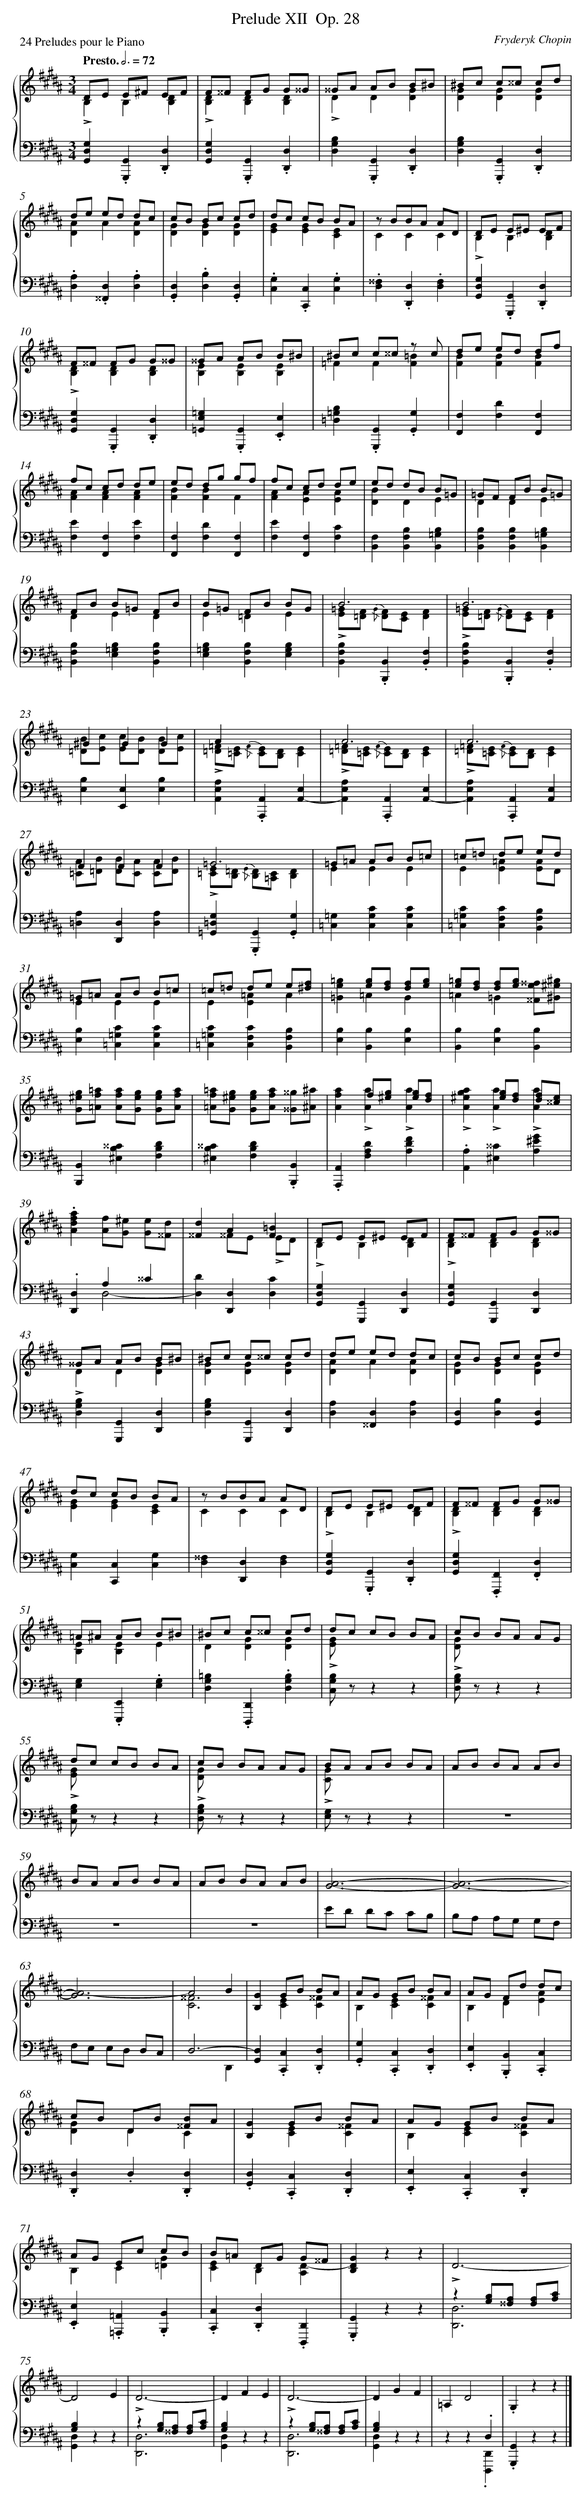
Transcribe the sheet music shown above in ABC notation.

X:1
T: Prelude XII	 Op. 28
C: Fryderyk Chopin
L: 1/4
M: 3/4
P: 24 Preludes pour le Piano
Q: "Presto." 3/4=72
%%staves {1 2}
V: 1 clef=treble
V: 2 clef=bass
K: B
[V:1] D/E/ E/^F/ E/F/ & !accent!B,B,[DB,] |
[V:2] [G,D,G,,].[G,,G,,,].[D,D,,] |
[V:1] F/^^F/ F/G/ G/^^G/ & !accent![DB,][DB,][DB,] |
[V:2] [G,D,G,,].[G,,G,,,].[D,D,,] |
[V:1] ^^G/A/ A/B/ B/^B/ & !accent!DD[GD] |
[V:2] [B,G,D,].[G,,G,,,].[D,D,,] |
[V:1] ^B/c/ c/^^c/ c/d/ & [GD][GD][GD] |
[V:2] [B,G,D,].[G,,G,,,].[D,D,,] |
[V:1] d/e/ e/d/ d/c/ & [AD]A[AD] |
[V:2] .[A,D,].[D,^^F,,].[A,D,] |
[V:1] c/B/ B/c/ c/d/ & [GD][GD][GD] |
[V:2] .[D,G,,].[B,D,].[D,G,,] |
[V:1] d/c/ c/B/ B/A/ & [GE][GE][EC] |
[V:2] .[G,C,].[C,C,,].[G,C,] |
[V:1] z/ B/B/A/ A/D/ & CCC |
[V:2] .[^^F,D,].[D,D,,].[F,D,] |
[V:1] D/E/ E/^E/ E/F/ & !accent!B,B,[DB,] |
[V:2] [G,D,G,,].[G,,G,,,].[D,D,,] |
[V:1] F/^^F/ F/G/ G/^^G/ & !accent![DB,][DB,][DB,] |
[V:2] [G,D,G,,].[G,,G,,,].[D,D,,] |
[V:1] ^^G/A/ A/B/ B/^B/ & [EB,][EB,][EB,] |
[V:2] [=G,E,=G,,].[G,,G,,,].[E,E,,] |
[V:1] ^B/c/ c/^^c/ z/ c/ & =FF[=BF] |
[V:2] [B,=G,=D,].[G,,G,,,].[G,G,,] |
[V:1] d/e/ e/d/ d/f/ & [BF][BF][BF] |
[V:2] [F,F,,][DF,][F,F,,] |
[V:1] f/c/ c/d/ d/e/ & [AF][AF][AF] |
[V:2] [EF,][F,F,,][EF,] |
[V:1] e/d/ d/g/ g/f/ & [BF][BF]F |
[V:2] [F,F,,][DF,][F,F,,] |
[V:1] f/c/ c/d/ d/e/ & [AF][AE][AE] |
[V:2] [EF,][F,F,,][CF,] |
[V:1] e/d/ d/B/ B/=G/ & [BD]DE |
[V:2] [F,B,,][B,F,B,,][B,=G,B,,] |
[V:1] =G/F/ F/B/ B/=G/ & DDE |
[V:2] [B,F,B,,][B,F,B,,][B,=G,B,,] |
[V:1] F/B/ B/=G/ F/B/ & DED |
[V:2] [B,F,B,,][B,=G,E,][B,F,B,,] |
[V:1] B/=G/ F/B/ B/G/ & E=DE |
[V:2] [B,=G,E,][B,F,B,,][B,G,E,] |
[V:1] B3 & !accent![=G/E/][F/=D/] {/G} [F/D/][E/C/][FD] |
[V:2] [B,F,B,,].[B,,B,,,].[F,B,,] |
[V:1] B3 & !accent![=G/E/][F/=D/] {/G} [F/D/][E/C/][FD] |
[V:2] [B,F,B,,].[B,,B,,,].[F,B,,] |
[V:1] ^GGG & [B/=D/][c/E/] [c/E/][B/D/] [B/D/][c/E/] |
[V:2] [B,E,][E,E,,][B,E,] |
[V:1] Ax2 & !accent![=F/=D/][E/=C/] {/F} [E/C/][D/B,/][EC] |
[V:2] [A,E,A,,].[A,,A,,,][E,A,,-] |
[V:1] A3 & !accent![=F/=D/][E/=C/] {/F} [E/C/][D/B,/][EC] |
[V:2] [A,E,A,,].[A,,A,,,][E,A,,-] |
[V:1] A3 & !accent![=F/=D/][E/=C/] {/F} [E/C/][D/B,/][EC] |
[V:2] [A,E,A,,].[A,,A,,,][E,A,,] |
[V:1] FFF & [A/=C/][B/=D/] [B/D/][A/C/] [A/C/][B/D/] |
[V:2] [A,=D,][D,D,,][A,D,] |
[V:1] =G3 & !accent![E/=C/][=D/B,/] {/E} [D/B,/][C/=A,/][DB,] |
[V:2] [G,=D,=G,,].[G,,G,,,].[G,G,,] |
[V:1] =G/=A/ A/B/ B/=c/ & EEE |
[V:2] [=G,=C,][CG,C,][CG,C,] |
[V:1] =c/=d/ d/e/ e/d/ & E[=AE][A/E/]D/ |
[V:2] [C=G,=C,][CF,C,][B,F,B,,] |
[V:1] =G/=A/ A/B/ B/=c/ & EEE |
[V:2] [B,E,][C=G,=C,][CG,C,] |
[V:1] =c/=d/ d/e/ e/[f/^d/] & E[=AE]A |
[V:2] [C=G,=C,][CF,C,][B,F,B,,] |
[V:1] x[g/e/][f/d/] [f/d/][g/e/] & [=ge=G]=AG |
[V:2] [B,E,][B,B,,][B,E,] |
[V:1] [=g/e/][f/d/] [f/d/][g/e/]x & =A=G[^^f/e/^^F/][^g/^e/^G/] |
[V:2] [B,B,,][B,E,][B,B,,] |
[V:1] [g/^e/G/][=a/f/=A/] [a/f/A/][g/e/G/] [g/e/G/][a/f/A/] |
[V:2] [B,,B,,,][^^CB,^E,][DB,F,] |
[V:1] [=a/f/=A/][g/^e/G/] [g/e/G/][a/f/A/] [^^g/^^G/][^a/^A/] |
[V:2] [^^CB,^E,][DB,F,].[B,,B,,,] |
[V:1] xf/[g/^e/] [g/e/][f/d/] & [afA]!accent![aA]!accent![aA] |
[V:2] .[A,,A,,,][DA,F,][FDA,] |
[V:1] x[g/e/][f/d/] [f/d/][e/^^c/] & !accent![ag^eA]!accent![aA]!accent![aA] |
[V:2] .[A,A,,][^^C^E,][G^EA,] |
[V:1] .[afdA][f/A/][^e/G/] [e/G/][d/^^F/] |
[V:2] .[D,D,,]A,^^C & xD,2- |
[V:1] [d^^F]A[=BF] & x^^F/E/ !accent!E/D/ |
[V:2] [DD,][D,D,,][CD,] |
[V:1] D/E/ E/^E/ E/F/ & !accent!B,B,[DB,] |
[V:2] [G,D,G,,][G,,G,,,][D,D,,] |
[V:1] F/^^F/ F/G/ G/^^G/ & !accent![DB,][DB,][DB,] |
[V:2] [G,D,G,,][G,,G,,,][D,D,,] |
[V:1] ^^G/A/ A/B/ B/^B/ & !accent!DD[GD] |
[V:2] [B,G,D,][G,,G,,,][D,D,,] |
[V:1] ^B/c/ c/^^c/ c/d/ & [GD][GD][GD] |
[V:2] [B,G,D,][G,,G,,,][D,D,,] |
[V:1] d/e/ e/d/ d/c/ & [AD]A[AD] |
[V:2] [A,D,][D,^^F,,][A,D,] |
[V:1] c/B/ B/c/ c/d/ & [GD][GD][GD] |
[V:2] [D,G,,][B,D,][D,G,,] |
[V:1] d/c/ c/B/ B/A/ & [GE][GE][EC] |
[V:2] [G,C,][C,C,,][G,C,] |
[V:1] z/ B/B/A/ A/D/ & CCC |
[V:2] [^^F,D,][D,D,,][F,D,] |
[V:1] D/E/ E/^E/ E/F/ & !accent!B,B,[DB,] |
[V:2] [G,D,G,,].[G,,G,,,].[D,D,,] |
[V:1] F/^^F/ F/G/ G/^^G/ & !accent![DB,][DB,][DB,] |
[V:2] [G,D,G,,].[F,,F,,,].[D,F,,] |
[V:1] =A/^A/ A/B/ B/^B/ & [EB,][EB,]E |
[V:2] [G,E,].[E,,E,,,].[G,E,] |
[V:1] ^B/c/ c/^^c/ c/d/ & D[GD][GD] |
[V:2] [=B,G,D,].[D,,D,,,].[B,G,D,] |
[V:1] d/c/ c/B/ B/A/ & !accent![G/E/] x/x2 |
[V:2] [B,/G,/C,/] z/zz |
[V:1] c/B/ B/A/ A/G/ & !accent![G/D/] x/x2 |
[V:2] [B,/G,/D,/] z/zz |
[V:1] d/c/ c/B/ B/A/ & !accent![G/E/] x/x2 |
[V:2] [B,/G,/C,/] z/zz |
[V:1] c/B/ B/A/ A/G/ & !accent![G/D/] x/x2 |
[V:2] [B,/G,/D,/] z/zz |
[V:1] B/A/ A/B/ B/A/ & !accent![G/C/] x/x2 |
[V:2] [G,/E,/] z/zz |
[V:1] A/B/ B/A/ A/B/ |
[V:2] z3 |
[V:1] B/A/ A/B/ B/A/ |
[V:2] z3 |
[V:1] A/B/ B/A/ A/B/ |
[V:2] z3 |
[V:1] [A3G3]- |
[V:2] E/D/ D/C/ C/B,/ |
[V:1] [A3G3]- |
[V:2] B,/A,/ A,/G,/ G,/F,/ |
[V:1] [A3-G3] |
[V:2] F,/E,/ E,/D,/ D,/C,/ |
[V:1] A2B & [^^F3C3] |
[V:2] D,3- & x2D,, |
[V:1] [GB,]G/B/ B/A/ & x[EC][^^FC] |
[V:2] [D,G,,].[C,C,,].[D,D,,] |
[V:1] A/G/ G/B/ B/A/ & B,[EC][^^FC] |
[V:2] .[G,G,,].[C,C,,].[D,D,,] |
[V:1] A/G/ F/d/ d/c/ & B,D[AE] |
[V:2] .[E,E,,].[B,,B,,,].[C,C,,] |
[V:1] c/B/ D/B/ [^^F/B/]A/ & [GD]DC |
[V:2] .[D,D,,].D,.[D,D,,] |
[V:1] [GB,]G/B/ B/A/ & x[EC][^^FC] |
[V:2] .[D,G,,].[C,C,,].[D,D,,] |
[V:1] A/G/ G/B/ B/A/ & B,[EC][^^FC] |
[V:2] .[E,E,,].[C,C,,].[D,D,,] |
[V:1] A/G/ E/c/ c/B/ & B,C[G=D] |
[V:2] .[E,E,,].[=A,,=A,,,].[B,,B,,,] |
[V:1] B/=A/ D/G/ G/^^F/ & [EC]B,[D-A,] |
[V:2] .[C,C,,].[D,D,,].[D,,D,,,] |
[V:1] [GDB,]zz |
[V:2] .[G,,G,,,]zz |
[V:1] !accent!D3- |
[V:2] z[B,/G,/][A,/^^F,/] [A,/F,/][C/A,/] & [D,3D,,3] |
[V:1] D2E |
[V:2] [B,G,]zz & [D,G,,]x2 |
[V:1] !accent!D3- |
[V:2] z[B,/G,/][A,/^^F,/] [A,/F,/][C/A,/] & [D,3D,,3] |
[V:1] DFE |
[V:2] [B,G,]zz & [D,G,,]x2 |
[V:1] !accent!D3- |
[V:2] z[B,/G,/][A,/^^F,/] [A,/F,/][C/A,/] & [D,3D,,3] |
[V:1] DGF |
[V:2] [B,G,]zz & [D,G,,]x2 |
[V:1] =A,D2 |
[V:2] zz.D, & x2.[D,,D,,,] |
[V:1] .G,zz |]
[V:2] .[G,,G,,,]zz |]
